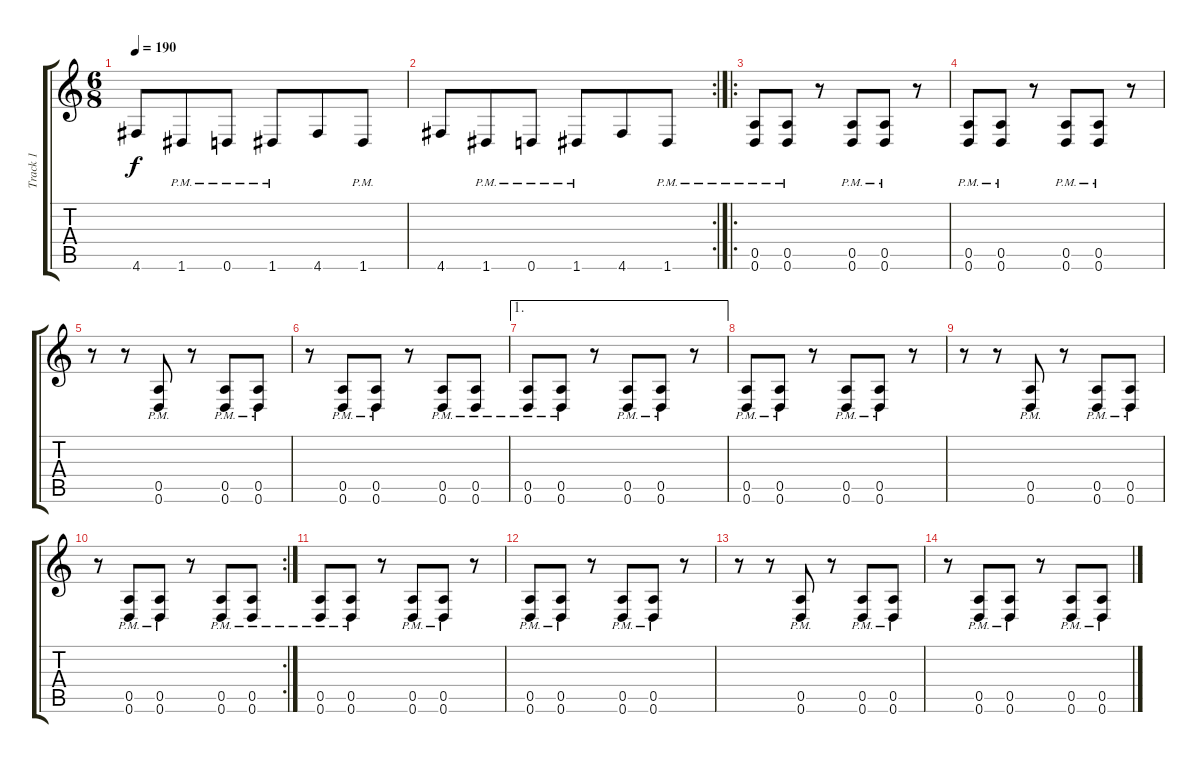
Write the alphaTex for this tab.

\track ("Track 1" "Track 1") {instrument distortionguitar}
\staff {score tabs}
\tuning (E4 B3 G3 D3 A2 D2) {hide}
\ts (6 8)
\tempo 190
\clef g2
\ks c
4.6.8{dy f} 1.6{pm}.8 0.6{pm}.8 1.6{pm}.8 4.6.8 1.6{pm}.8 |
\rc 2
4.6.8 1.6{pm}.8 0.6{pm}.8 1.6{pm}.8 4.6.8 1.6{pm}.8 |
\ro
(0.5{pm} 0.6{pm}).8 (0.5{pm} 0.6{pm}).8 r.8 (0.5{pm} 0.6{pm}).8 (0.5{pm} 0.6{pm}).8 r.8 |
(0.5{pm} 0.6{pm}).8 (0.5{pm} 0.6{pm}).8 r.8 (0.5{pm} 0.6{pm}).8 (0.5{pm} 0.6{pm}).8 r.8 |
r.8 r.8 (0.5{pm} 0.6{pm}).8 r.8 (0.5{pm} 0.6{pm}).8 (0.5{pm} 0.6{pm}).8 |
r.8 (0.5{pm} 0.6{pm}).8 (0.5{pm} 0.6{pm}).8 r.8 (0.5{pm} 0.6{pm}).8 (0.5{pm} 0.6{pm}).8 |
\ae 1
(0.5{pm} 0.6{pm}).8 (0.5{pm} 0.6{pm}).8 r.8 (0.5{pm} 0.6{pm}).8 (0.5{pm} 0.6{pm}).8 r.8 |
(0.5{pm} 0.6{pm}).8 (0.5{pm} 0.6{pm}).8 r.8 (0.5{pm} 0.6{pm}).8 (0.5{pm} 0.6{pm}).8 r.8 |
r.8 r.8 (0.5{pm} 0.6{pm}).8 r.8 (0.5{pm} 0.6{pm}).8 (0.5{pm} 0.6{pm}).8 |
\rc 2
r.8 (0.5{pm} 0.6{pm}).8 (0.5{pm} 0.6{pm}).8 r.8 (0.5{pm} 0.6{pm}).8 (0.5{pm} 0.6{pm}).8 |
(0.5{pm} 0.6{pm}).8 (0.5{pm} 0.6{pm}).8 r.8 (0.5{pm} 0.6{pm}).8 (0.5{pm} 0.6{pm}).8 r.8 |
(0.5{pm} 0.6{pm}).8 (0.5{pm} 0.6{pm}).8 r.8 (0.5{pm} 0.6{pm}).8 (0.5{pm} 0.6{pm}).8 r.8 |
r.8 r.8 (0.5{pm} 0.6{pm}).8 r.8 (0.5{pm} 0.6{pm}).8 (0.5{pm} 0.6{pm}).8 |
r.8 (0.5{pm} 0.6{pm}).8 (0.5{pm} 0.6{pm}).8 r.8 (0.5{pm} 0.6{pm}).8 (0.5{pm} 0.6{pm}).8
